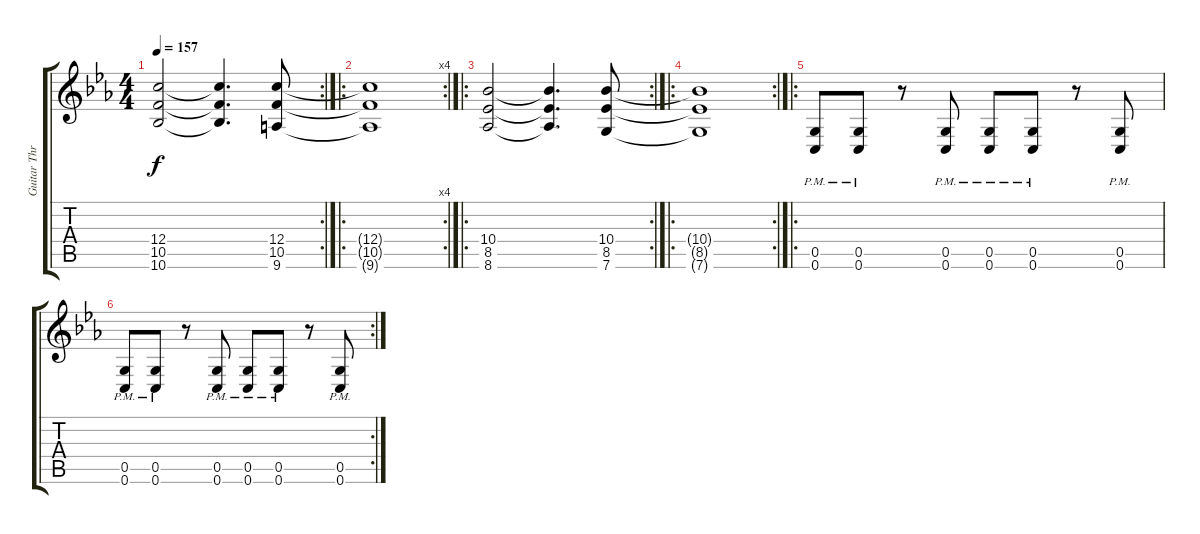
\track ("Guitar Three" "Guitar Thr") {instrument overdrivenguitar}
\staff {score tabs}
\tuning (E4 C4 G3 C3 G2 C2) {hide}
\rc 2
\ts (4 4)
\tempo 157
\clef g2
\ks cminor
(12.4 10.5 10.6).2{dy f} (12.4{t} 10.5{t} 10.6{t}).4{d} (12.4 10.5 9.6).8 |
\ro
\rc 4
(12.4{t} 10.5{t} 9.6{t}).1 |
\ro
\rc 2
(10.4 8.5 8.6).2 (10.4{t} 8.5{t} 8.6{t}).4{d} (10.4 8.5 7.6).8 |
\ro
\rc 2
(10.4{t} 8.5{t} 7.6{t}).1 |
\ro
(0.5{pm} 0.6{pm}).8 (0.5{pm} 0.6{pm}).8 r.8 (0.5{pm} 0.6{pm}).8 (0.5{pm} 0.6{pm}).8 (0.5{pm} 0.6{pm}).8 r.8 (0.5{pm} 0.6{pm}).8 |
\rc 2
(0.5{pm} 0.6{pm}).8 (0.5{pm} 0.6{pm}).8 r.8 (0.5{pm} 0.6{pm}).8 (0.5{pm} 0.6{pm}).8 (0.5{pm} 0.6{pm}).8 r.8 (0.5{pm} 0.6{pm}).8
